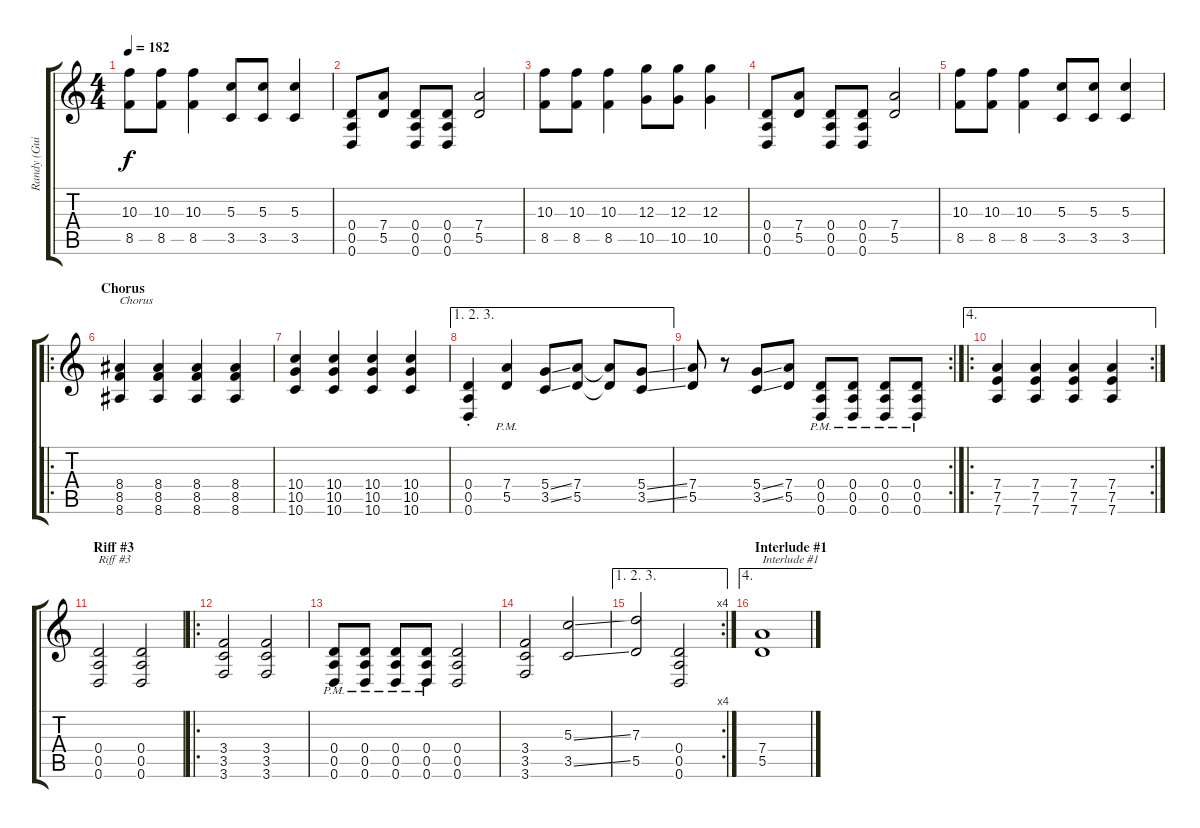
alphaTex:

\track ("Randy (Guitar) + Lyrics" "Randy (Gui") {instrument overdrivenguitar}
\staff {score tabs}
\tuning (E4 B3 G3 D3 A2 D2) {hide}
\ts (4 4)
\tempo 182
\clef g2
\ks c
(10.3 8.5).8{dy f} (10.3 8.5).8 (10.3 8.5).4 (5.3 3.5).8 (5.3 3.5).8 (5.3 3.5).4 |
(0.4 0.5 0.6).8 (7.4 5.5).8 (0.4 0.5 0.6).8 (0.4 0.5 0.6).8 (7.4 5.5).2 |
(10.3 8.5).8 (10.3 8.5).8 (10.3 8.5).4 (12.3 10.5).8 (12.3 10.5).8 (12.3 10.5).4 |
(0.4 0.5 0.6).8 (7.4 5.5).8 (0.4 0.5 0.6).8 (0.4 0.5 0.6).8 (7.4 5.5).2 |
(10.3 8.5).8 (10.3 8.5).8 (10.3 8.5).4 (5.3 3.5).8 (5.3 3.5).8 (5.3 3.5).4 |
\ro
\section ("" "Chorus")
(8.4 8.5 8.6).4{txt "Chorus"} (8.4 8.5 8.6).4 (8.4 8.5 8.6).4 (8.4 8.5 8.6).4 |
(10.4 10.5 10.6).4 (10.4 10.5 10.6).4 (10.4 10.5 10.6).4 (10.4 10.5 10.6).4 |
\ae (1 2 3)
(0.4{st} 0.5 0.6).4 (7.4{pm} 5.5{pm}).4 (5.4{ss} 3.5{ss}).8 (7.4 5.5).8 (7.4{t} 5.5{t}).8 (5.4{ss} 3.5{ss}).8 |
\rc 2
(7.4 5.5).8 r.8 (5.4{ss} 3.5{ss}).8 (7.4 5.5).8 (0.4{pm} 0.5{pm} 0.6{pm}).8 (0.4{pm} 0.5{pm} 0.6{pm}).8 (0.4{pm} 0.5{pm} 0.6{pm}).8 (0.4{pm} 0.5{pm} 0.6{pm}).8 |
\ae 4
\ro
\rc 2
(7.4 7.5 7.6).4 (7.4 7.5 7.6).4 (7.4 7.5 7.6).4 (7.4 7.5 7.6).4 |
\section ("" "Riff #3")
(0.4 0.5 0.6).2{txt "Riff #3"} (0.4 0.5 0.6).2 |
\ro
(3.4 3.5 3.6).2 (3.4 3.5 3.6).2 |
(0.4{pm} 0.5{pm} 0.6{pm}).8 (0.4{pm} 0.5{pm} 0.6{pm}).8 (0.4{pm} 0.5{pm} 0.6{pm}).8 (0.4{pm} 0.5{pm} 0.6{pm}).8 (0.4 0.5 0.6).2 |
(3.4 3.5 3.6).2 (5.3{ss} 3.5{ss}).2 |
\ae (1 2 3)
\rc 4
(7.3 5.5).2 (0.4 0.5 0.6).2 |
\ae 4
\section ("" "Interlude #1")
(7.4 5.5).1{txt "Interlude #1"}
